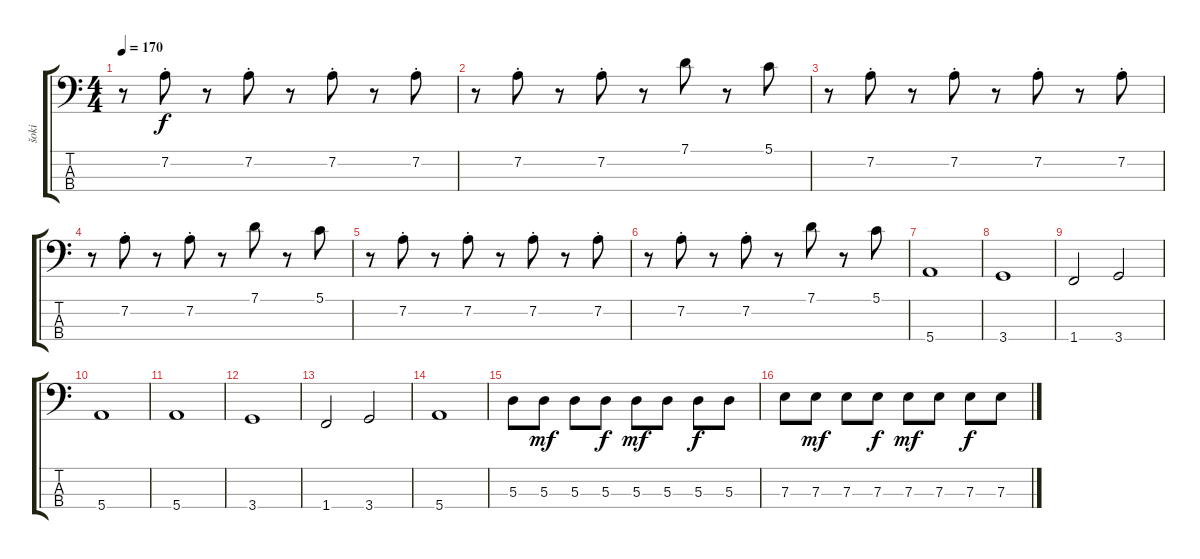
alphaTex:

\track ("šoki" "šoki") {instrument electricbassfinger}
\staff {score tabs}
\tuning (G2 D2 A1 E1) {hide}
\ts (4 4)
\tempo 170
\clef f4
\ks c
r.8{dy f} 7.2{st}.8 r.8 7.2{st}.8 r.8 7.2{st}.8 r.8 7.2{st}.8 |
r.8 7.2{st}.8 r.8 7.2{st}.8 r.8 7.1.8 r.8 5.1.8 |
r.8 7.2{st}.8 r.8 7.2{st}.8 r.8 7.2{st}.8 r.8 7.2{st}.8 |
r.8 7.2{st}.8 r.8 7.2{st}.8 r.8 7.1.8 r.8 5.1.8 |
r.8 7.2{st}.8 r.8 7.2{st}.8 r.8 7.2{st}.8 r.8 7.2{st}.8 |
r.8 7.2{st}.8 r.8 7.2{st}.8 r.8 7.1.8 r.8 5.1.8 |
5.4.1 |
3.4.1 |
1.4.2 3.4.2 |
5.4.1 |
5.4.1 |
3.4.1 |
1.4.2 3.4.2 |
5.4.1 |
5.3.8 5.3.8{dy mf} 5.3.8 5.3.8{dy f} 5.3.8{dy mf} 5.3.8 5.3.8{dy f} 5.3.8 |
7.3.8 7.3.8{dy mf} 7.3.8 7.3.8{dy f} 7.3.8{dy mf} 7.3.8 7.3.8{dy f} 7.3.8
